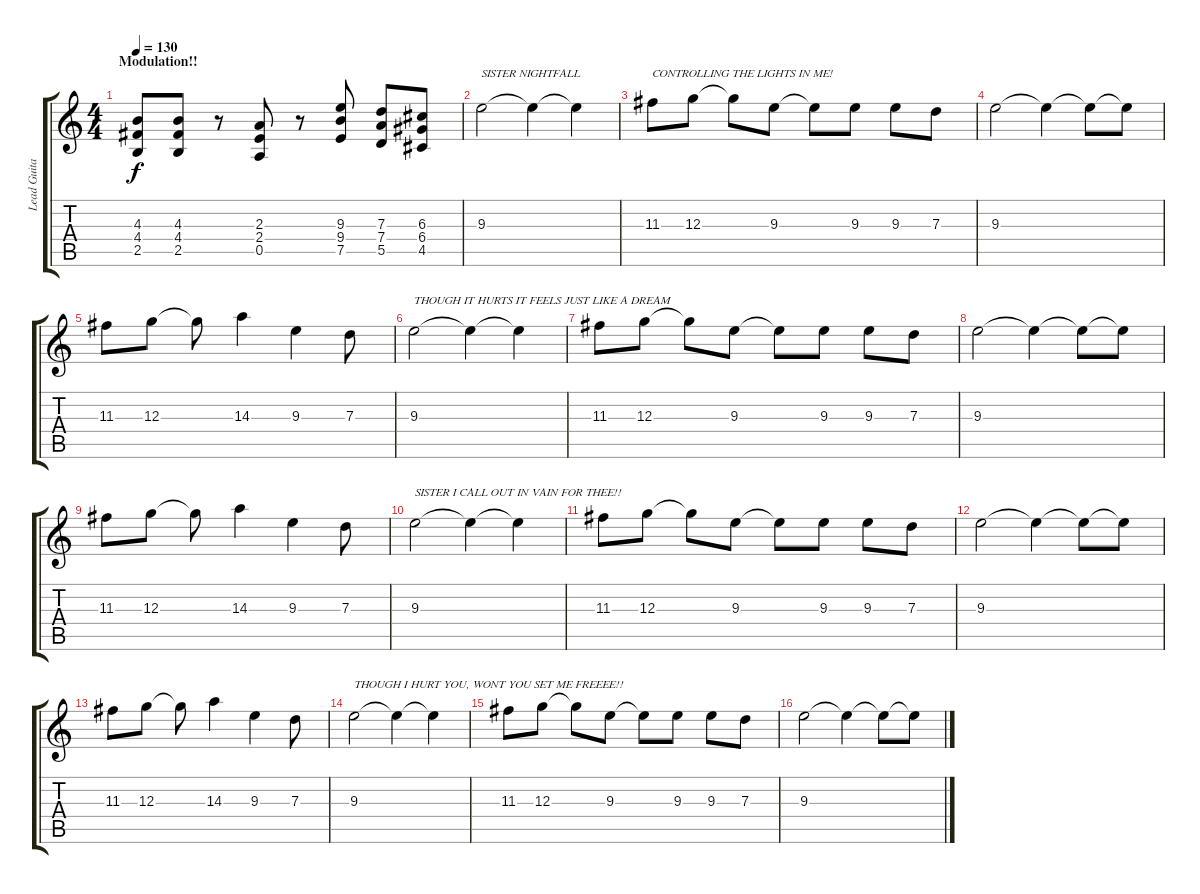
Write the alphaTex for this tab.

\track ("Lead Guitar" "Lead Guita") {instrument distortionguitar}
\staff {score tabs}
\tuning (E4 B3 G3 D3 A2 E2) {hide}
\ts (4 4)
\section ("" "Modulation!!")
\tempo 130
\clef g2
\ks c
(4.3 4.4 2.5).8{dy f} (4.3 4.4 2.5).8 r.8 (2.3 2.4 0.5).8 r.8 (9.3 9.4 7.5).8 (7.3 7.4 5.5).8 (6.3 6.4 4.5).8 |
9.3.2{txt "SISTER NIGHTFALL"} 9.3{t}.4 9.3{t}.4 |
11.3.8{txt "CONTROLLING THE LIGHTS IN ME!"} 12.3.8 12.3{t}.8 9.3.8 9.3{t}.8 9.3.8 9.3.8 7.3.8 |
9.3.2 9.3{t}.4 9.3{t}.8 9.3{t}.8 |
11.3.8 12.3.8 12.3{t}.8 14.3.4 9.3.4 7.3.8 |
9.3.2{txt "THOUGH IT HURTS IT FEELS JUST LIKE A DREAM"} 9.3{t}.4 9.3{t}.4 |
11.3.8 12.3.8 12.3{t}.8 9.3.8 9.3{t}.8 9.3.8 9.3.8 7.3.8 |
9.3.2 9.3{t}.4 9.3{t}.8 9.3{t}.8 |
11.3.8 12.3.8 12.3{t}.8 14.3.4 9.3.4 7.3.8 |
9.3.2{txt "SISTER I CALL OUT IN VAIN FOR THEE!!"} 9.3{t}.4 9.3{t}.4 |
11.3.8 12.3.8 12.3{t}.8 9.3.8 9.3{t}.8 9.3.8 9.3.8 7.3.8 |
9.3.2 9.3{t}.4 9.3{t}.8 9.3{t}.8 |
11.3.8 12.3.8 12.3{t}.8 14.3.4 9.3.4 7.3.8 |
9.3.2{txt "THOUGH I HURT YOU, WONT YOU SET ME FREEEE!!"} 9.3{t}.4 9.3{t}.4 |
11.3.8 12.3.8 12.3{t}.8 9.3.8 9.3{t}.8 9.3.8 9.3.8 7.3.8 |
9.3.2 9.3{t}.4 9.3{t}.8 9.3{t}.8
